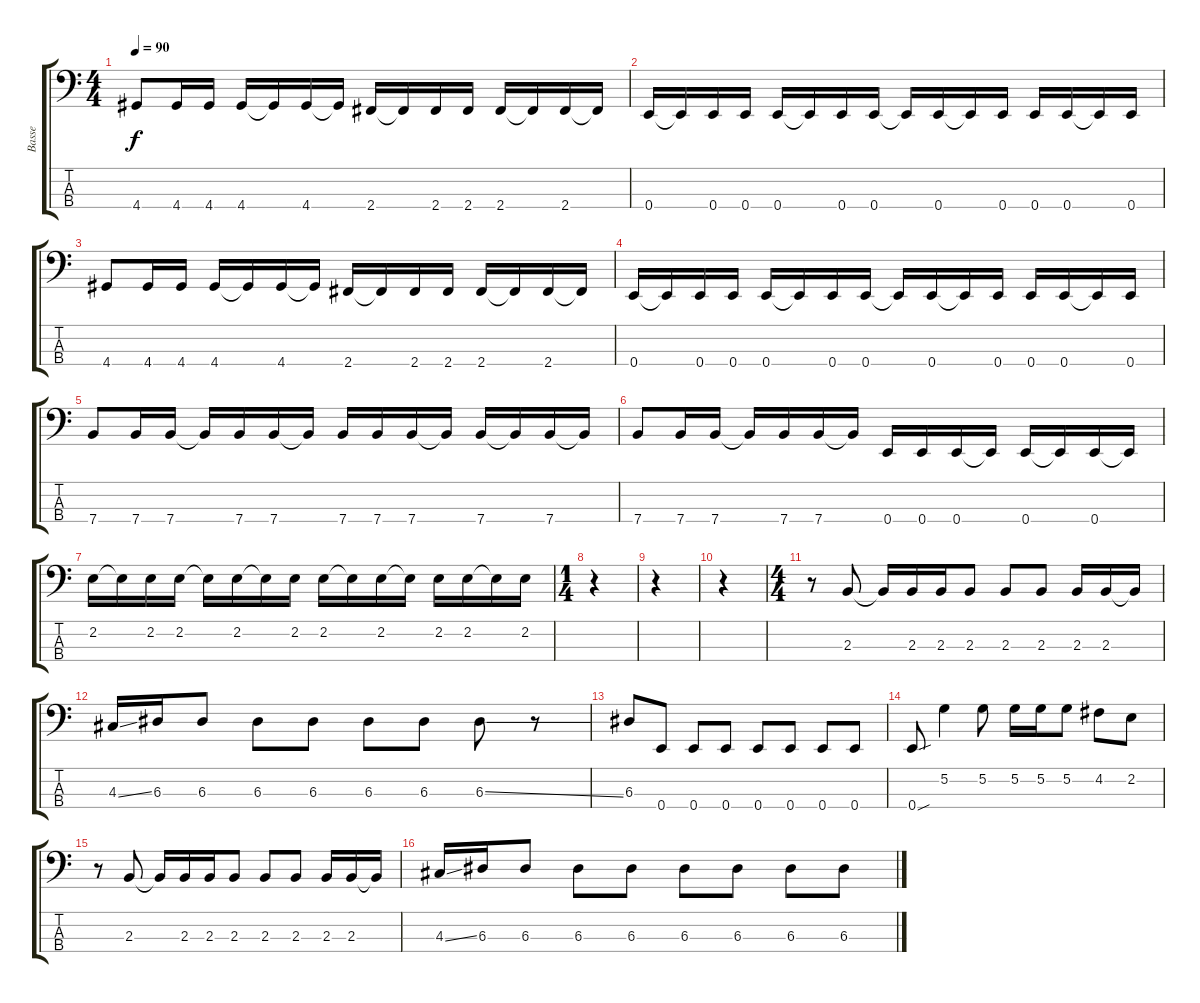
\track ("Basse" "Basse") {instrument electricbasspick}
\staff {score tabs}
\tuning (G2 D2 A1 E1) {hide}
\ts (4 4)
\tempo 90
\clef f4
\ks c
4.4.8{dy f} 4.4.16 4.4.16 4.4.16 4.4{t}.16 4.4.16 4.4{t}.16 2.4.16 2.4{t}.16 2.4.16 2.4.16 2.4.16 2.4{t}.16 2.4.16 2.4{t}.16 |
0.4.16 0.4{t}.16 0.4.16 0.4.16 0.4.16 0.4{t}.16 0.4.16 0.4.16 0.4{t}.16 0.4.16 0.4{t}.16 0.4.16 0.4.16 0.4.16 0.4{t}.16 0.4.16 |
4.4.8 4.4.16 4.4.16 4.4.16 4.4{t}.16 4.4.16 4.4{t}.16 2.4.16 2.4{t}.16 2.4.16 2.4.16 2.4.16 2.4{t}.16 2.4.16 2.4{t}.16 |
0.4.16 0.4{t}.16 0.4.16 0.4.16 0.4.16 0.4{t}.16 0.4.16 0.4.16 0.4{t}.16 0.4.16 0.4{t}.16 0.4.16 0.4.16 0.4.16 0.4{t}.16 0.4.16 |
7.4.8 7.4.16 7.4.16 7.4{t}.16 7.4.16 7.4.16 7.4{t}.16 7.4.16 7.4.16 7.4.16 7.4{t}.16 7.4.16 7.4{t}.16 7.4.16 7.4{t}.16 |
7.4.8 7.4.16 7.4.16 7.4{t}.16 7.4.16 7.4.16 7.4{t}.16 0.4.16 0.4.16 0.4.16 0.4{t}.16 0.4.16 0.4{t}.16 0.4.16 0.4{t}.16 |
2.2.16 2.2{t}.16 2.2.16 2.2.16 2.2{t}.16 2.2.16 2.2{t}.16 2.2.16 2.2.16 2.2{t}.16 2.2.16 2.2{t}.16 2.2.16 2.2.16 2.2{t}.16 2.2.16 |
\ts (1 4)
r.4 |
r.4 |
r.4 |
\ts (4 4)
r.8 2.3.8 2.3{t}.16 2.3.16 2.3.16 2.3.8 2.3.8 2.3.8 2.3.16 2.3.16 2.3{t}.16 |
4.3{ss}.16 6.3.16 6.3.8 6.3.8 6.3.8 6.3.8 6.3.8 6.3{ss}.8 r.8 |
6.3.8 0.4.8 0.4.8 0.4.8 0.4.8 0.4.8 0.4.8 0.4.8 |
0.4{sou}.8 5.2.4 5.2.8 5.2.16 5.2.16 5.2.8 4.2.8 2.2.8 |
r.8 2.3.8 2.3{t}.16 2.3.16 2.3.16 2.3.8 2.3.8 2.3.8 2.3.16 2.3.16 2.3{t}.16 |
4.3{ss}.16 6.3.16 6.3.8 6.3.8 6.3.8 6.3.8 6.3.8 6.3.8 6.3.8
